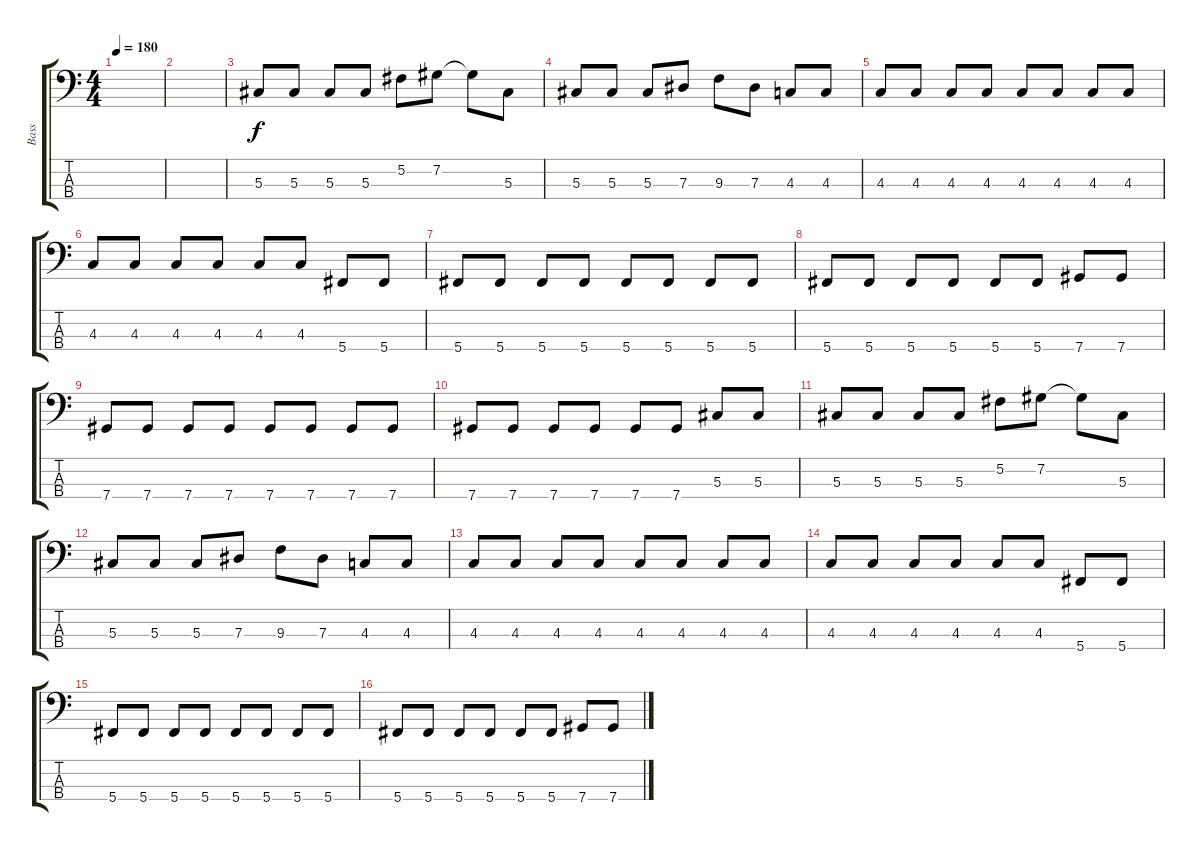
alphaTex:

\track ("Bass" "Bass") {instrument electricbasspick}
\staff {score tabs}
\tuning (Gb2 Db2 Ab1 Db1) {hide}
\ts (4 4)
\tempo 180
\clef f4
\ks c
|
|
5.3.8 5.3.8 5.3.8 5.3.8 5.2.8 7.2.8 7.2{t}.8 5.3.8 |
5.3.8 5.3.8 5.3.8 7.3.8 9.3.8 7.3.8 4.3.8 4.3.8 |
4.3.8 4.3.8 4.3.8 4.3.8 4.3.8 4.3.8 4.3.8 4.3.8 |
4.3.8 4.3.8 4.3.8 4.3.8 4.3.8 4.3.8 5.4.8 5.4.8 |
5.4.8 5.4.8 5.4.8 5.4.8 5.4.8 5.4.8 5.4.8 5.4.8 |
5.4.8 5.4.8 5.4.8 5.4.8 5.4.8 5.4.8 7.4.8 7.4.8 |
7.4.8 7.4.8 7.4.8 7.4.8 7.4.8 7.4.8 7.4.8 7.4.8 |
7.4.8 7.4.8 7.4.8 7.4.8 7.4.8 7.4.8 5.3.8 5.3.8 |
5.3.8 5.3.8 5.3.8 5.3.8 5.2.8 7.2.8 7.2{t}.8 5.3.8 |
5.3.8 5.3.8 5.3.8 7.3.8 9.3.8 7.3.8 4.3.8 4.3.8 |
4.3.8 4.3.8 4.3.8 4.3.8 4.3.8 4.3.8 4.3.8 4.3.8 |
4.3.8 4.3.8 4.3.8 4.3.8 4.3.8 4.3.8 5.4.8 5.4.8 |
5.4.8 5.4.8 5.4.8 5.4.8 5.4.8 5.4.8 5.4.8 5.4.8 |
5.4.8 5.4.8 5.4.8 5.4.8 5.4.8 5.4.8 7.4.8 7.4.8
